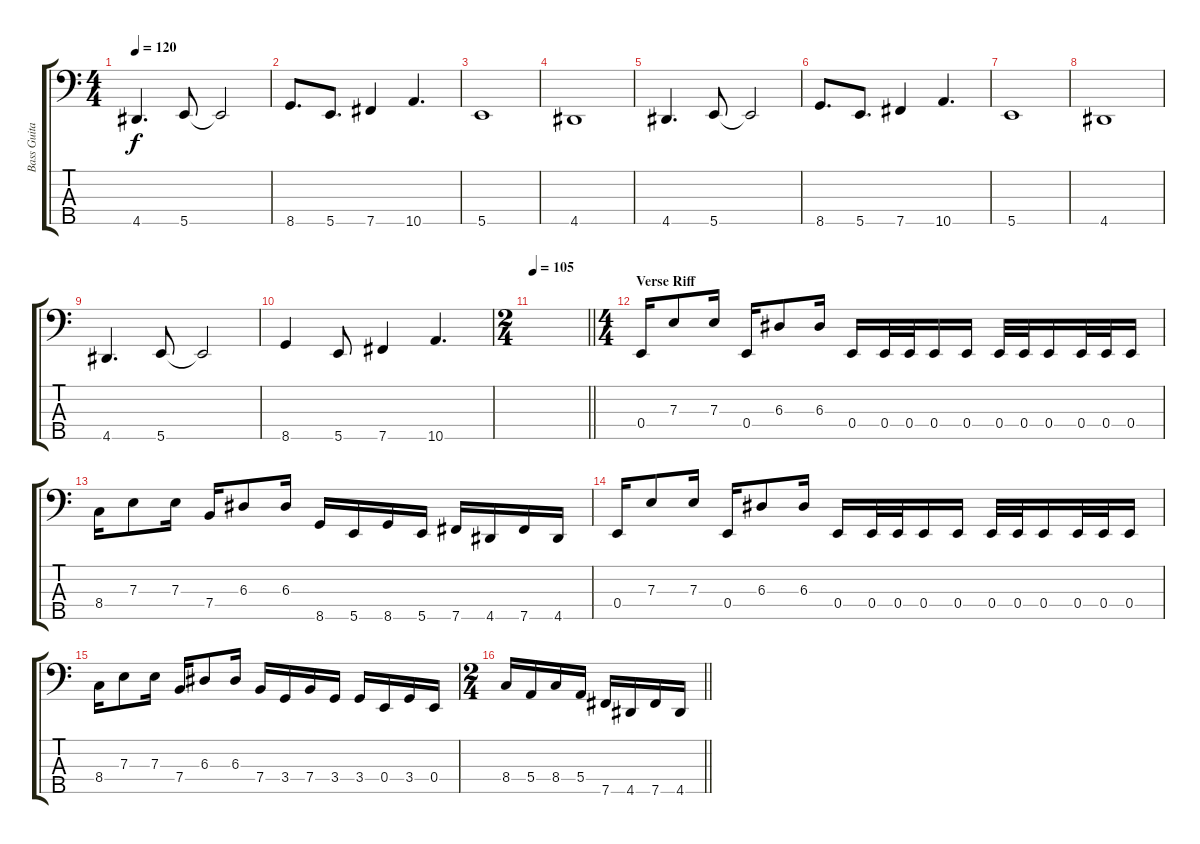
\track ("Bass Guitar" "Bass Guita") {instrument electricbassfinger}
\staff {score tabs}
\tuning (G2 D2 A1 E1 B0) {hide}
\ts (4 4)
\tempo 120
\clef f4
\ks c
4.5.4{d dy f} 5.5.8 5.5{t}.2 |
8.5.8{d} 5.5.8{d} 7.5.4 10.5.4{d} |
5.5.1 |
4.5.1 |
4.5.4{d} 5.5.8 5.5{t}.2 |
8.5.8{d} 5.5.8{d} 7.5.4 10.5.4{d} |
5.5.1 |
4.5.1 |
4.5.4{d} 5.5.8 5.5{t}.2 |
8.5.4 5.5.8 7.5.4 10.5.4{d} |
\ts (2 4)
\tempo 105
\barLineRight lightlight
|
\ts (4 4)
\section ("" "Verse Riff")
0.4.16 7.3.8 7.3.16 0.4.16 6.3.8 6.3.16 0.4.16 0.4.32 0.4.32 0.4.16 0.4.16 0.4.32 0.4.32 0.4.16 0.4.32 0.4.32 0.4.16 |
8.4.16 7.3.8 7.3.16 7.4.16 6.3.8 6.3.16 8.5.16 5.5.16 8.5.16 5.5.16 7.5.16 4.5.16 7.5.16 4.5.16 |
0.4.16 7.3.8 7.3.16 0.4.16 6.3.8 6.3.16 0.4.16 0.4.32 0.4.32 0.4.16 0.4.16 0.4.32 0.4.32 0.4.16 0.4.32 0.4.32 0.4.16 |
8.4.16 7.3.8 7.3.16 7.4.16 6.3.8 6.3.16 7.4.16 3.4.16 7.4.16 3.4.16 3.4.16 0.4.16 3.4.16 0.4.16 |
\ts (2 4)
\barLineRight lightlight
8.4.16 5.4.16 8.4.16 5.4.16 7.5.16 4.5.16 7.5.16 4.5.16
